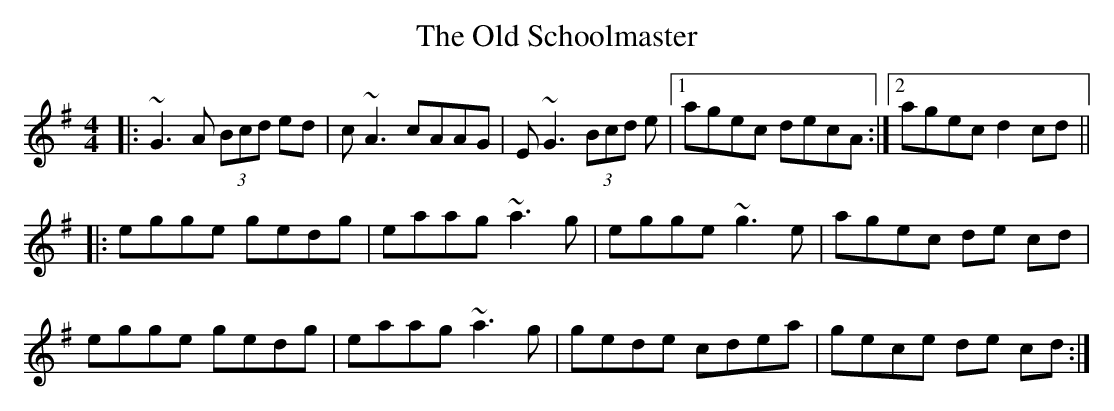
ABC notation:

X:1
T: The Old Schoolmaster
M: 4/4
L: 1/8
K: Gmaj
|:~G3 A (3Bcd ed|c~A3 cAAG|E~G3 (3Bcd e|1 agec decA :|2agec d2cd||
|:egge gedg|eaag ~a3 g|egge ~g3 e|agec de cd|
egge gedg|eaag ~a3 g|gede cdea|gece de cd:|
